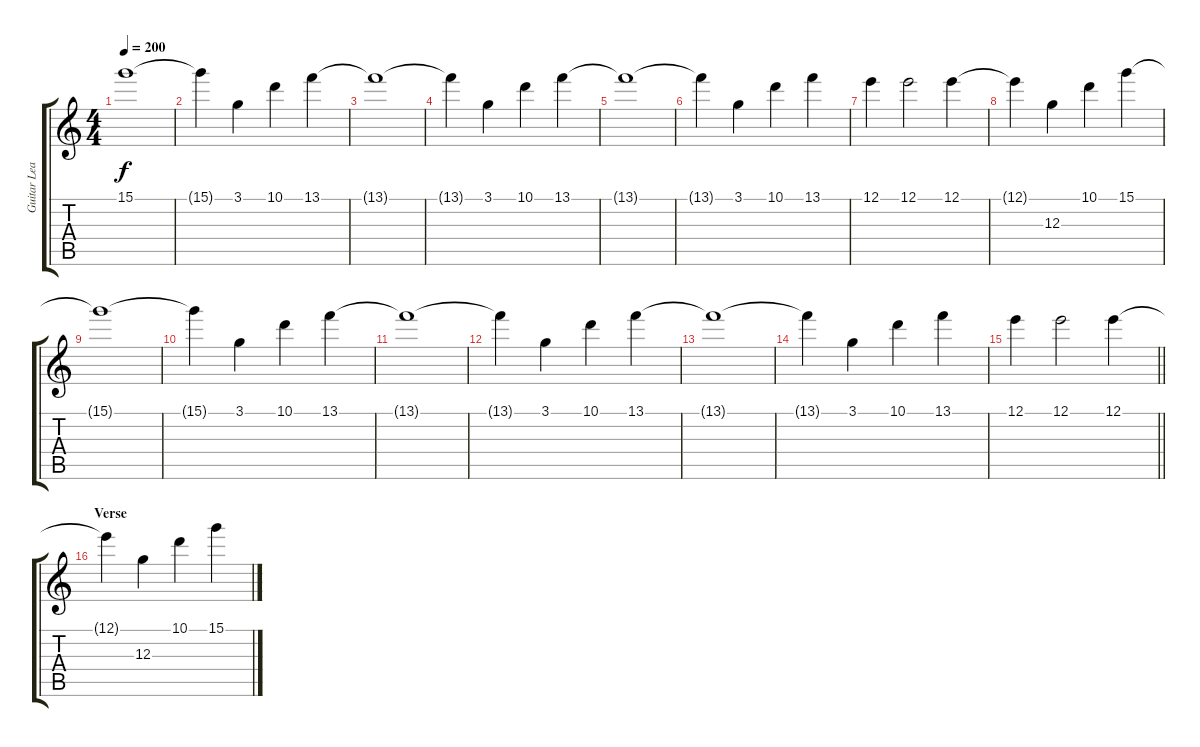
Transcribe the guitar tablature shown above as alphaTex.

\track ("Guitar Lead" "Guitar Lea") {instrument electricguitarjazz}
\staff {score tabs}
\tuning (E4 B3 G3 D3 A2 E2) {hide}
\ts (4 4)
\tempo 200
\clef g2
\ks c
15.1{t}.1{dy f} |
15.1{t}.4 3.1.4 10.1.4 13.1.4 |
13.1{t}.1 |
13.1{t}.4 3.1.4 10.1.4 13.1.4 |
13.1{t}.1 |
13.1{t}.4 3.1.4 10.1.4 13.1.4 |
12.1.4 12.1.2 12.1.4 |
12.1{t}.4 12.3.4 10.1.4 15.1.4 |
15.1{t}.1 |
15.1{t}.4 3.1.4 10.1.4 13.1.4 |
13.1{t}.1 |
13.1{t}.4 3.1.4 10.1.4 13.1.4 |
13.1{t}.1 |
13.1{t}.4 3.1.4 10.1.4 13.1.4 |
\barLineRight lightlight
12.1.4 12.1.2 12.1.4 |
\section ("" "Verse")
12.1{t}.4 12.3.4 10.1.4 15.1.4
